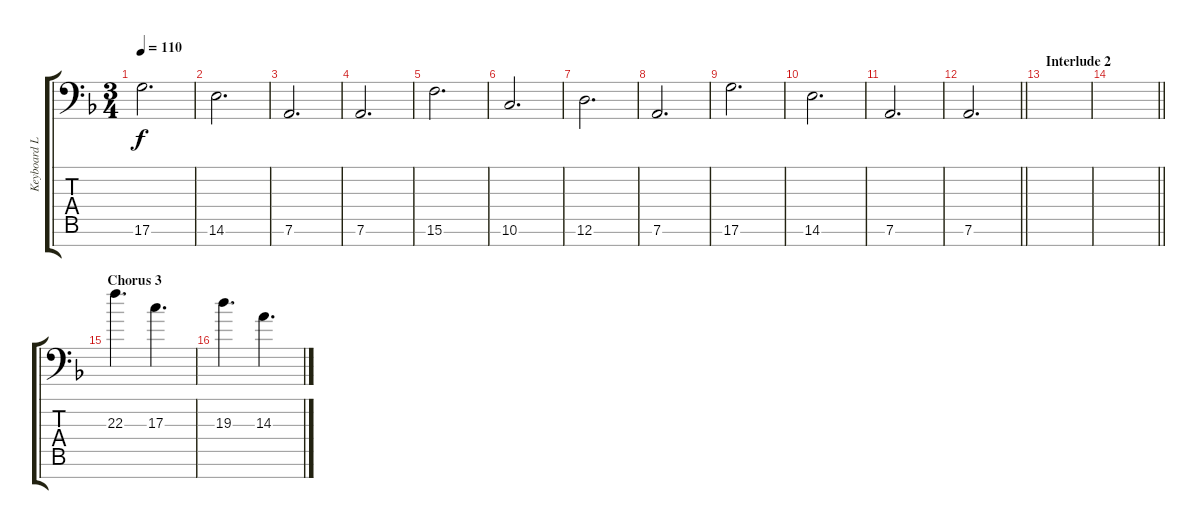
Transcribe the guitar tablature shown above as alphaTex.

\track ("Keyboard Left Hand" "Keyboard L") {instrument stringensemble2}
\staff {score tabs}
\tuning (E4 B3 G3 D3 A2 D2 A1) {hide}
\ts (3 4)
\tempo 110
\clef f4
\ks dminor
17.6.2{d dy f} |
14.6.2{d} |
7.6.2{d} |
7.6.2{d} |
15.6.2{d} |
10.6.2{d} |
12.6.2{d} |
7.6.2{d} |
17.6.2{d} |
14.6.2{d} |
7.6.2{d} |
\barLineRight lightlight
7.6.2{d} |
\section ("" "Interlude 2")
|
\barLineRight lightlight
|
\section ("" "Chorus 3")
22.3.4{d} 17.3.4{d} |
19.3.4{d} 14.3.4{d}
